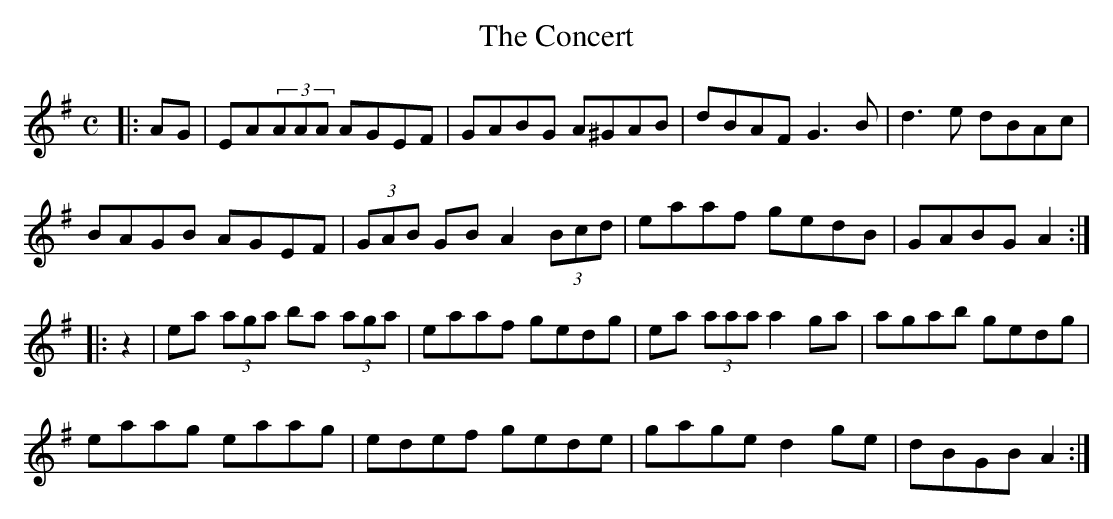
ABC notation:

X:1
T:Concert, The
M:C
K:G
|:AG | EA(3AAA AGEF | GABG A^GAB | dBAF G3B | d3e dBAc |
BAGB AGEF | (3GAB GB A2 (3Bcd | eaaf gedB | GABG A2 :|
|:z2 | ea (3aga ba (3aga | eaaf gedg | ea (3aaa a2 ga | agab gedg |
eaag eaag | edef gede | gage d2 ge | dBGB A2:|
